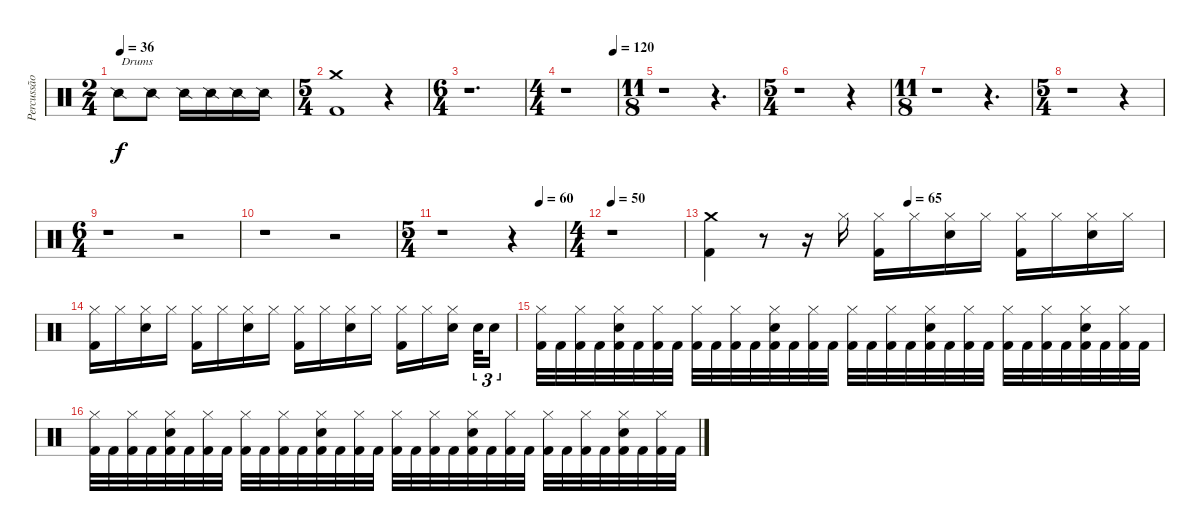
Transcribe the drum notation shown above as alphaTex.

\track ("Percussão" "Percussão") {instrument percussion}
\staff {score}
\articulation defaults
\ts (2 4)
\tempo 36
\clef neutral
\ks c "Snare (side stick) 2".8{txt "Drums" dy f} "Snare (side stick) 2".8 "Snare (side stick) 2".16 "Snare (side stick) 2".16 "Snare (side stick) 2".16 "Snare (side stick) 2".16
|
\ts (5 4)
("Crash medium (hit)" "Kick (hit) 2").1 r.4 |
\ts (6 4)
r.1{d} |
\ts (4 4)
\tempo (120 0.9375)
r.1 |
\ts (11 8)
r.1 r.4{d} |
\ts (5 4)
r.1 r.4 |
\ts (11 8)
r.1 r.4{d} |
\ts (5 4)
r.1 r.4 |
\ts (6 4)
r.1 r.2 |
r.1 r.2 |
\ts (5 4)
\tempo (60 0.8)
r.1 r.4 |
\ts (4 4)
\tempo 50
r.1 |
\tempo (65 0.4375)
("Kick (hit) 2" "Crash medium (hit)").4 r.8 r.16 "Hi-Hat (closed)".16 ("Hi-Hat (closed)" "Kick (hit) 2").16 "Hi-Hat (closed)".16 ("Hi-Hat (closed)" "Snare (hit) 2").16 "Hi-Hat (closed)".16 ("Hi-Hat (closed)" "Kick (hit) 2").16 "Hi-Hat (closed)".16 ("Hi-Hat (closed)" "Snare (hit) 2").16 "Hi-Hat (closed)".16 |
("Hi-Hat (closed)" "Kick (hit) 2").16 "Hi-Hat (closed)".16 ("Hi-Hat (closed)" "Snare (hit) 2").16 "Hi-Hat (closed)".16 ("Hi-Hat (closed)" "Kick (hit) 2").16 "Hi-Hat (closed)".16 ("Hi-Hat (closed)" "Snare (hit) 2").16 "Hi-Hat (closed)".16 ("Hi-Hat (closed)" "Kick (hit) 2").16 "Hi-Hat (closed)".16 ("Hi-Hat (closed)" "Snare (hit) 2").16 "Hi-Hat (closed)".16 ("Hi-Hat (closed)" "Kick (hit) 2").16 "Hi-Hat (closed)".16 ("Hi-Hat (closed)" "Snare (hit) 2").16 "Snare (hit) 2".32{tu (3 2)} "Snare (hit) 2".16{tu (3 2)} |
("Hi-Hat (closed)" "Kick (hit) 2").32 "Kick (hit) 2".32 ("Hi-Hat (closed)" "Kick (hit) 2").32 "Kick (hit) 2".32 ("Hi-Hat (closed)" "Kick (hit) 2" "Snare (hit) 2").32 "Kick (hit) 2".32 ("Hi-Hat (closed)" "Kick (hit) 2").32 "Kick (hit) 2".32 ("Hi-Hat (closed)" "Kick (hit) 2").32 "Kick (hit) 2".32 ("Hi-Hat (closed)" "Kick (hit) 2").32 "Kick (hit) 2".32 ("Hi-Hat (closed)" "Kick (hit) 2" "Snare (hit) 2").32 "Kick (hit) 2".32 ("Hi-Hat (closed)" "Kick (hit) 2").32 "Kick (hit) 2".32 ("Hi-Hat (closed)" "Kick (hit) 2").32 "Kick (hit) 2".32 ("Hi-Hat (closed)" "Kick (hit) 2").32 "Kick (hit) 2".32 ("Hi-Hat (closed)" "Kick (hit) 2" "Snare (hit) 2").32 "Kick (hit) 2".32 ("Hi-Hat (closed)" "Kick (hit) 2").32 "Kick (hit) 2".32 ("Hi-Hat (closed)" "Kick (hit) 2").32 "Kick (hit) 2".32 ("Hi-Hat (closed)" "Kick (hit) 2").32 "Kick (hit) 2".32 ("Hi-Hat (closed)" "Kick (hit) 2" "Snare (hit) 2").32 "Kick (hit) 2".32 ("Hi-Hat (closed)" "Kick (hit) 2").32 "Kick (hit) 2".32 |
("Hi-Hat (closed)" "Kick (hit) 2").32 "Kick (hit) 2".32 ("Hi-Hat (closed)" "Kick (hit) 2").32 "Kick (hit) 2".32 ("Hi-Hat (closed)" "Kick (hit) 2" "Snare (hit) 2").32 "Kick (hit) 2".32 ("Hi-Hat (closed)" "Kick (hit) 2").32 "Kick (hit) 2".32 ("Hi-Hat (closed)" "Kick (hit) 2").32 "Kick (hit) 2".32 ("Hi-Hat (closed)" "Kick (hit) 2").32 "Kick (hit) 2".32 ("Hi-Hat (closed)" "Kick (hit) 2" "Snare (hit) 2").32 "Kick (hit) 2".32 ("Hi-Hat (closed)" "Kick (hit) 2").32 "Kick (hit) 2".32 ("Hi-Hat (closed)" "Kick (hit) 2").32 "Kick (hit) 2".32 ("Hi-Hat (closed)" "Kick (hit) 2").32 "Kick (hit) 2".32 ("Hi-Hat (closed)" "Kick (hit) 2" "Snare (hit) 2").32 "Kick (hit) 2".32 ("Hi-Hat (closed)" "Kick (hit) 2").32 "Kick (hit) 2".32 ("Hi-Hat (closed)" "Kick (hit) 2").32 "Kick (hit) 2".32 ("Hi-Hat (closed)" "Kick (hit) 2").32 "Kick (hit) 2".32 ("Hi-Hat (closed)" "Kick (hit) 2" "Snare (hit) 2").32 "Kick (hit) 2".32 ("Hi-Hat (closed)" "Kick (hit) 2").32 "Kick (hit) 2".32
